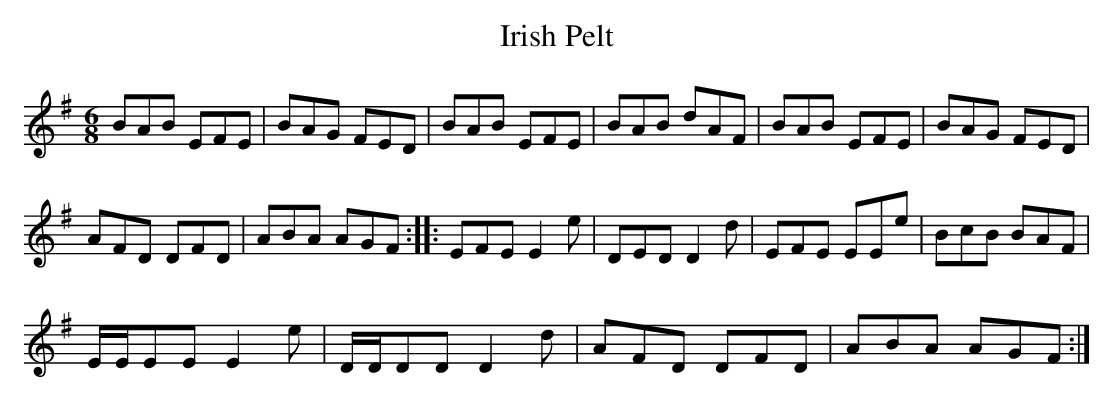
X:1
T:Irish Pelt
M:6/8
K:Em
BAB EFE| BAG FED|\
BAB EFE| BAB dAF|\
BAB EFE| BAG FED|
AFD DFD| ABA AGF::\
EFE E2e| DED D2d| \
EFE EEe| BcB BAF|
E/E/EE E2e| D/D/DD D2d| AFD DFD| ABA AGF:|
